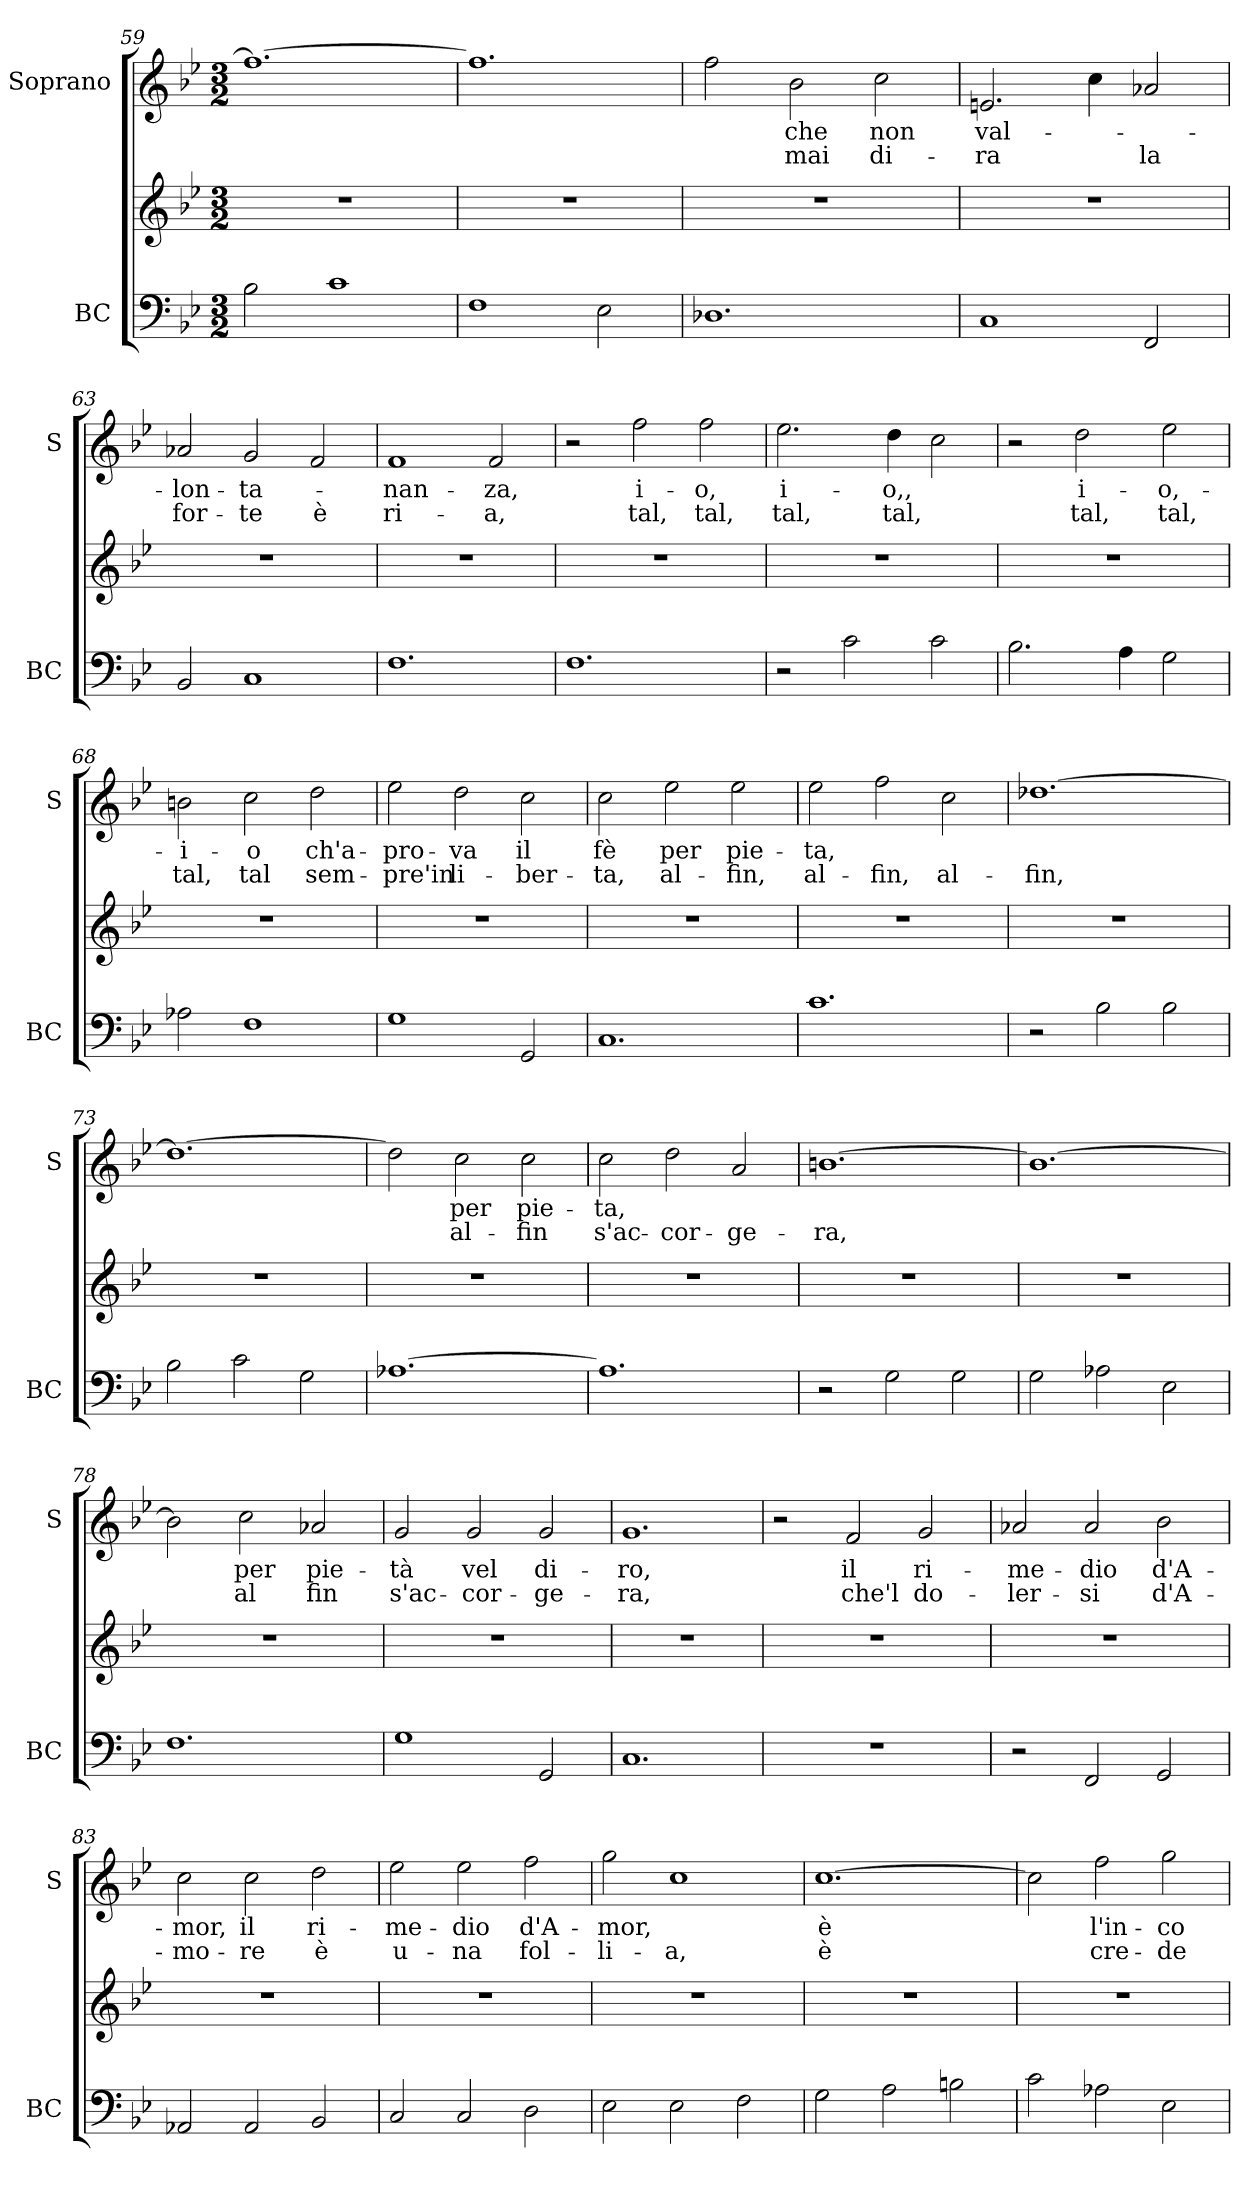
**kern	**kern	**kern	**text	**text
*part2	*part2	*part1	*part1	*part1
*staff3	*staff2	*staff1	*staff1	*staff1
*I"BC	*	*I"Soprano	*	*
*I'BC	*	*I'S	*	*
*clefF4	*clefG2	*clefG2	*	*
*k[b-e-]	*k[b-e-]	*k[b-e-]	*	*
*B-:	*B-:	*B-:	*	*
*M3/2	*M3/2	*M3/2	*	*
=59	=59	=59	=59	=59
2B-\	1.r	1.ff_	.	.
1c	.	.	.	.
!!LO:LB:g=z
=60	=60	=60	=60	=60
1F	1.r	1.ff]	.	.
2E-\	.	.	.	.
=61	=61	=61	=61	=61
1.D-X	1.r	2ff\	.	.
!	!	!	!LO:LY:b	!LO:LY:b
.	.	2b-\	che	mai
!	!	!	!LO:LY:b	!LO:LY:b
.	.	2cc\	non	di-
=62	=62	=62	=62	=62
!	!	!	!LO:LY:b	!LO:LY:b
1C	1.r	2.en/	val-	-ra
.	.	4cc\	.	.
!	!	!	!	!LO:LY:b
2FF/	.	2a-X/	.	la
=63	=63	=63	=63	=63
!	!	!	!LO:LY:b	!LO:LY:b
2BB-/	1.r	2a-X/	lon-	for-
!	!	!	!LO:LY:b	!LO:LY:b
1C	.	2g/	-ta-	-te
!	!	!	!	!LO:LY:b
.	.	2f/	.	è
=64	=64	=64	=64	=64
!	!	!	!LO:LY:b	!LO:LY:b
1.F	1.r	1f	-nan-	ri-
!	!	!	!LO:LY:b	!LO:LY:b
.	.	2f/	-za,	-a,
=65	=65	=65	=65	=65
1.F	1.r	2r	.	.
!	!	!	!LO:LY:b	!LO:LY:b
.	.	2ff\	i-	tal,
!	!	!	!LO:LY:b	!LO:LY:b
.	.	2ff\	-o,	tal,
!!LO:LB:g=z
=66	=66	=66	=66	=66
!	!	!	!LO:LY:b	!LO:LY:b
2r	1.r	2.ee-\	i-	tal,
2c\	.	.	.	.
!	!	!	!LO:LY:b	!LO:LY:b
.	.	4dd\	-o,,	tal,
2c\	.	2cc\	.	.
=67	=67	=67	=67	=67
2.B-\	1.r	2r	.	.
!	!	!	!LO:LY:b	!LO:LY:b
.	.	2dd\	i-	tal,
4A\	.	.	.	.
!	!	!	!LO:LY:b	!LO:LY:b
2G\	.	2ee-\	-o,-	tal,
=68	=68	=68	=68	=68
!	!	!	!LO:LY:b	!LO:LY:b
2A-X\	1.r	2bn\	-i-	tal,
!	!	!	!LO:LY:b	!LO:LY:b
1F	.	2cc\	-o	tal
!	!	!	!LO:LY:b	!LO:LY:b
.	.	2dd\	ch'a-	sem-
=69	=69	=69	=69	=69
!	!	!	!LO:LY:b	!LO:LY:b
1G	1.r	2ee-\	-pro-	-pre'in
!	!	!	!LO:LY:b	!LO:LY:b
.	.	2dd\	-va	li-
!	!	!	!LO:LY:b	!LO:LY:b
2GG/	.	2cc\	il	-ber-
=70	=70	=70	=70	=70
!	!	!	!LO:LY:b	!LO:LY:b
1.C	1.r	2cc\	fè	-ta,
!	!	!	!LO:LY:b	!LO:LY:b
.	.	2ee-\	per	al-
!	!	!	!LO:LY:b	!LO:LY:b
.	.	2ee-\	pie-	-fin,
=71	=71	=71	=71	=71
!	!	!	!LO:LY:b	!LO:LY:b
1.c	1.r	2ee-\	-ta,	al-
!	!	!	!	!LO:LY:b
.	.	2ff\	.	-fin,
!	!	!	!	!LO:LY:b
.	.	2cc\	.	al-
!!LO:PB:g=z
=72	=72	=72	=72	=72
!	!	!	!	!LO:LY:b
2r	1.r	[1.dd-X	.	-fin,
2B-\	.	.	.	.
2B-\	.	.	.	.
=73	=73	=73	=73	=73
2B-\	1.r	1.dd-_	.	.
2c\	.	.	.	.
2G\	.	.	.	.
=74	=74	=74	=74	=74
[1.A-X	1.r	2dd-\]	.	.
!	!	!	!LO:LY:b	!LO:LY:b
.	.	2cc\	per	al-
!	!	!	!LO:LY:b	!LO:LY:b
.	.	2cc\	pie-	-fin
=75	=75	=75	=75	=75
!	!	!	!LO:LY:b	!LO:LY:b
1.A-]	1.r	2cc\	-ta,	s'ac-
!	!	!	!	!LO:LY:b
.	.	2dd\	.	-cor-
!	!	!	!	!LO:LY:b
.	.	2a/	.	-ge-
=76	=76	=76	=76	=76
!	!	!	!	!LO:LY:b
2r	1.r	[1.bn	.	-ra,
2G\	.	.	.	.
2G\	.	.	.	.
=77	=77	=77	=77	=77
2G\	1.r	1.b_	.	.
2A-X\	.	.	.	.
2E-\	.	.	.	.
!!LO:LB:g=z
=78	=78	=78	=78	=78
1.F	1.r	2b\]	.	.
!	!	!	!LO:LY:b	!LO:LY:b
.	.	2cc\	per	al
!	!	!	!LO:LY:b	!LO:LY:b
.	.	2a-X/	pie-	fin
=79	=79	=79	=79	=79
!	!	!	!LO:LY:b	!LO:LY:b
1G	1.r	2g/	-tà	s'ac-
!	!	!	!LO:LY:b	!LO:LY:b
.	.	2g/	vel	-cor-
!	!	!	!LO:LY:b	!LO:LY:b
2GG/	.	2g/	di-	-ge-
=80	=80	=80	=80	=80
!	!	!	!LO:LY:b	!LO:LY:b
1.C	1.r	1.g	-ro,	-ra,
=81	=81	=81	=81	=81
1.r	1.r	2r	.	.
!	!	!	!LO:LY:b	!LO:LY:b
.	.	2f/	il	che'l
!	!	!	!LO:LY:b	!LO:LY:b
.	.	2g/	ri-	do-
=82	=82	=82	=82	=82
!	!	!	!LO:LY:b	!LO:LY:b
2r	1.r	2a-X/	-me-	-ler-
!	!	!	!LO:LY:b	!LO:LY:b
2FF/	.	2a-/	-dio	-si
!	!	!	!LO:LY:b	!LO:LY:b
2GG/	.	2b-\	d'A-	d'A-
!!LO:LB:g=z
=83	=83	=83	=83	=83
!	!	!	!LO:LY:b	!LO:LY:b
2AA-X/	1.r	2cc\	-mor,	-mo-
!	!	!	!LO:LY:b	!LO:LY:b
2AA-/	.	2cc\	il	-re
!	!	!	!LO:LY:b	!LO:LY:b
2BB-/	.	2dd\	ri-	è
=84	=84	=84	=84	=84
!	!	!	!LO:LY:b	!LO:LY:b
2C/	1.r	2ee-\	-me-	u-
!	!	!	!LO:LY:b	!LO:LY:b
2C/	.	2ee-\	-dio	-na
!	!	!	!LO:LY:b	!LO:LY:b
2D\	.	2ff\	d'A-	fol-
=85	=85	=85	=85	=85
!	!	!	!LO:LY:b	!LO:LY:b
2E-\	1.r	2gg\	-mor,	-li-
!	!	!	!	!LO:LY:b
2E-\	.	1cc	.	-a,
2F\	.	.	.	.
=86	=86	=86	=86	=86
!	!	!	!LO:LY:b	!LO:LY:b
2G\	1.r	[1.cc	è	è
2A\	.	.	.	.
2Bn\	.	.	.	.
=87	=87	=87	=87	=87
2c\	1.r	2cc\]	.	.
!	!	!	!LO:LY:b	!LO:LY:b
2A-X\	.	2ff\	l'in-	cre-
!	!	!	!LO:LY:b	!LO:LY:b
2E-\	.	2gg\	-co-	-de-
=	=	=	=	=
*-	*-	*-	*-	*-
